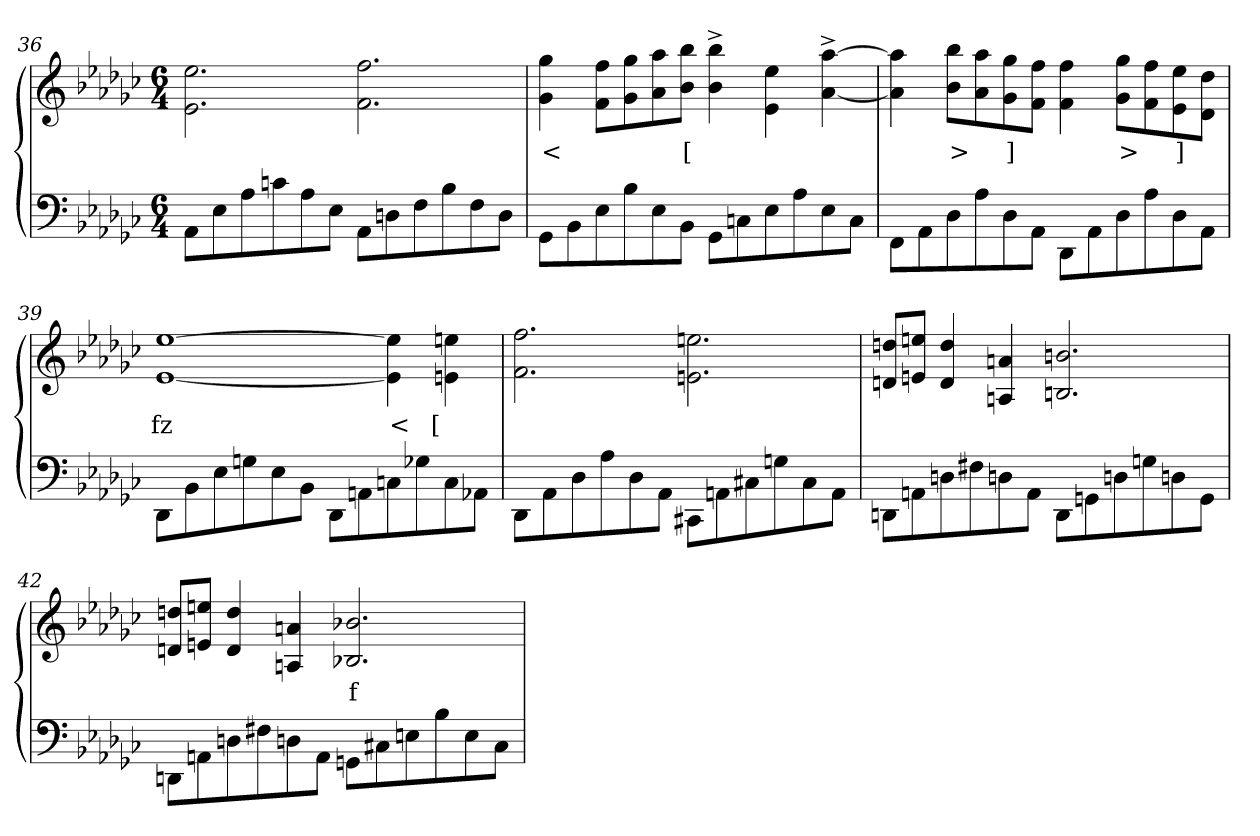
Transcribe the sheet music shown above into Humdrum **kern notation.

**kern	**kern	**text
*part2	*part1	*part1
*staff2	*staff1	*staff1
*clefF4	*clefG2	*
*k[b-e-a-d-g-c-]	*k[b-e-a-d-g-c-]	*
*M6/4	*M6/4	*
=36	=36	=36
8AA-L	2.ee-\ 2.e-\	.
8E-	.	.
8A-	.	.
8cn	.	.
8A-	.	.
8E-J	.	.
8AA-L	2.ff 2.f	.
8Dn	.	.
8F	.	.
8B-	.	.
8F	.	.
8DJ	.	.
=37	=37	=37
8GG-\L	4gg- 4g-	<
8BB-	.	.
8E-	8ff 8fL	.
8B-	8gg- 8g-	.
8E-	8aa- 8a-	.
8BB-J	8bb- 8b-J	[
8GG-L	4bb-^> 4b-^>	.
8Cn	.	.
8E-	4ee-\ 4e-\	.
8A-	.	.
8E-	[4aa-^> [4a-^>	.
8CJ	.	.
=38	=38	=38
8FF\L	4aa-] 4a-]	.
8AA-	.	.
8D-	8bb- 8b-L	>
8A-	8aa- 8a-	.
8D-	8gg- 8g-	]
8AA-J	8ff 8fJ	.
8DD-\L	4ff 4f	.
8AA-	.	.
8D-	8gg- 8g-L	>
8A-	8ff 8f	.
8D-	8ee- 8e-	]
8AA-J	8dd- 8d-J	.
=39	=39	=39
8DD-\L	[1ee- [1e-	fz
8BB-	.	.
8E-	.	.
8Gn	.	.
8E-	.	.
8BB-J	.	.
8DD-\L	.	.
8AAn	.	.
8Cn	4ee-\] 4e-\]	<
8G-X	.	.
8C	4een\ 4en\	[
8AA-XJ	.	.
=40	=40	=40
8DD-\L	2.ff 2.f	.
8AA-	.	.
8D-	.	.
8A-	.	.
8D-	.	.
8AA-J	.	.
8CC#X\L	2.een\ 2.en\	.
8AAn	.	.
8C#	.	.
8Gn	.	.
8C#	.	.
8AAJ	.	.
=41	=41	=41
8DDn\L	8ddn 8dnL	.
8AAn	8een 8enJ	.
8Dn	4dd 4d	.
8F#X	.	.
8Dn	4an 4An	.
8AAJ	.	.
8DD\L	2.bn 2.Bn	.
8GGn	.	.
8Dn	.	.
8Gn	.	.
8Dn	.	.
8GGJ	.	.
=42	=42	=42
8DDn\L	8ddn 8dnL	.
8AAn	8een 8enJ	.
8Dn	4dd 4d	.
8F#X	.	.
8Dn	4an 4An	.
8AAJ	.	.
8GGnL	2.b-X 2.B-X	f
8C#X	.	.
8En	.	.
8B-	.	.
8E	.	.
8C#J	.	.
=	=	=
*-	*-	*-
